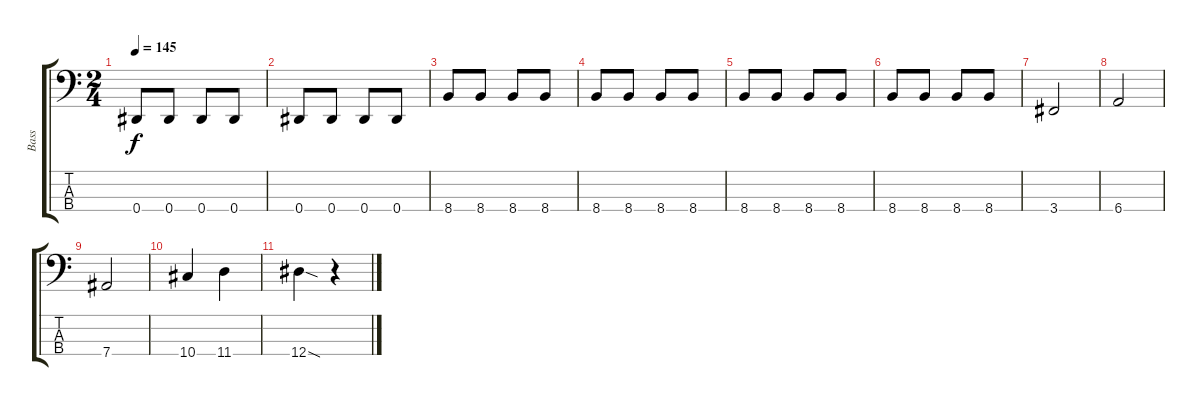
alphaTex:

\track ("Bass" "Bass") {instrument electricbassfinger}
\staff {score tabs}
\tuning (Ab2 Eb2 Bb1 Eb1) {hide}
\ts (2 4)
\tempo 145
\clef f4
\ks c
0.4.8{dy f} 0.4.8 0.4.8 0.4.8 |
0.4.8 0.4.8 0.4.8 0.4.8 |
8.4.8 8.4.8 8.4.8 8.4.8 |
8.4.8 8.4.8 8.4.8 8.4.8 |
8.4.8 8.4.8 8.4.8 8.4.8 |
8.4.8 8.4.8 8.4.8 8.4.8 |
3.4.2 |
6.4.2 |
7.4.2 |
10.4.4 11.4.4 |
12.4{sod}.4 r.4
